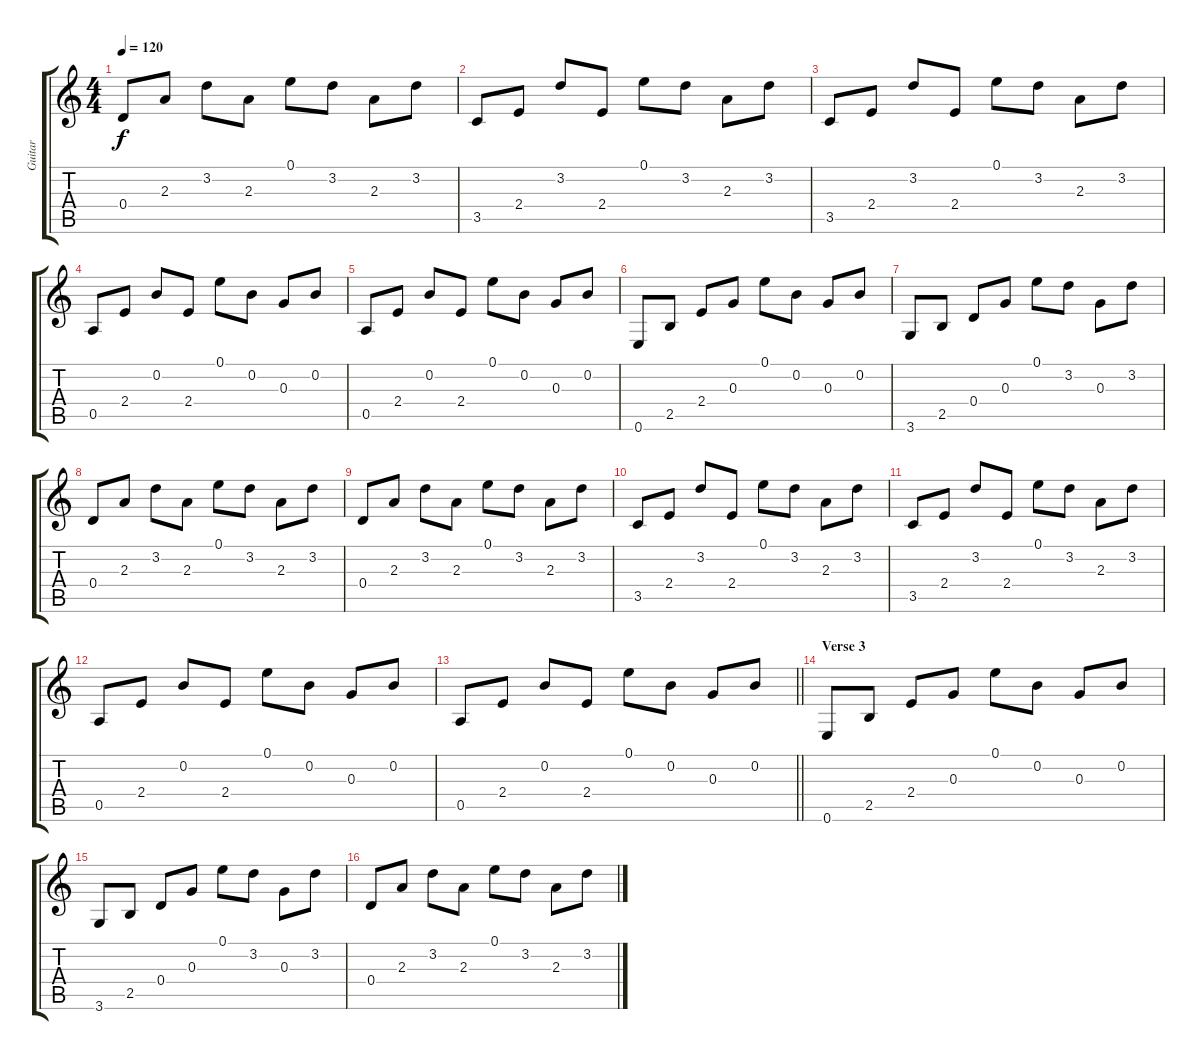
\track ("Guitar" "Guitar") {instrument acousticguitarsteel}
\staff {score tabs}
\tuning (E4 B3 G3 D3 A2 E2) {hide}
\ts (4 4)
\tempo 120
\clef g2
\ks c
0.4.8{dy f} 2.3.8 3.2.8 2.3.8 0.1.8 3.2.8 2.3.8 3.2.8 |
3.5.8 2.4.8 3.2.8 2.4.8 0.1.8 3.2.8 2.3.8 3.2.8 |
3.5.8 2.4.8 3.2.8 2.4.8 0.1.8 3.2.8 2.3.8 3.2.8 |
0.5.8 2.4.8 0.2.8 2.4.8 0.1.8 0.2.8 0.3.8 0.2.8 |
0.5.8 2.4.8 0.2.8 2.4.8 0.1.8 0.2.8 0.3.8 0.2.8 |
0.6.8 2.5.8 2.4.8 0.3.8 0.1.8 0.2.8 0.3.8 0.2.8 |
3.6.8 2.5.8 0.4.8 0.3.8 0.1.8 3.2.8 0.3.8 3.2.8 |
0.4.8 2.3.8 3.2.8 2.3.8 0.1.8 3.2.8 2.3.8 3.2.8 |
0.4.8 2.3.8 3.2.8 2.3.8 0.1.8 3.2.8 2.3.8 3.2.8 |
3.5.8 2.4.8 3.2.8 2.4.8 0.1.8 3.2.8 2.3.8 3.2.8 |
3.5.8 2.4.8 3.2.8 2.4.8 0.1.8 3.2.8 2.3.8 3.2.8 |
0.5.8 2.4.8 0.2.8 2.4.8 0.1.8 0.2.8 0.3.8 0.2.8 |
\barLineRight lightlight
0.5.8 2.4.8 0.2.8 2.4.8 0.1.8 0.2.8 0.3.8 0.2.8 |
\section ("" "Verse 3")
0.6.8 2.5.8 2.4.8 0.3.8 0.1.8 0.2.8 0.3.8 0.2.8 |
3.6.8 2.5.8 0.4.8 0.3.8 0.1.8 3.2.8 0.3.8 3.2.8 |
0.4.8 2.3.8 3.2.8 2.3.8 0.1.8 3.2.8 2.3.8 3.2.8
